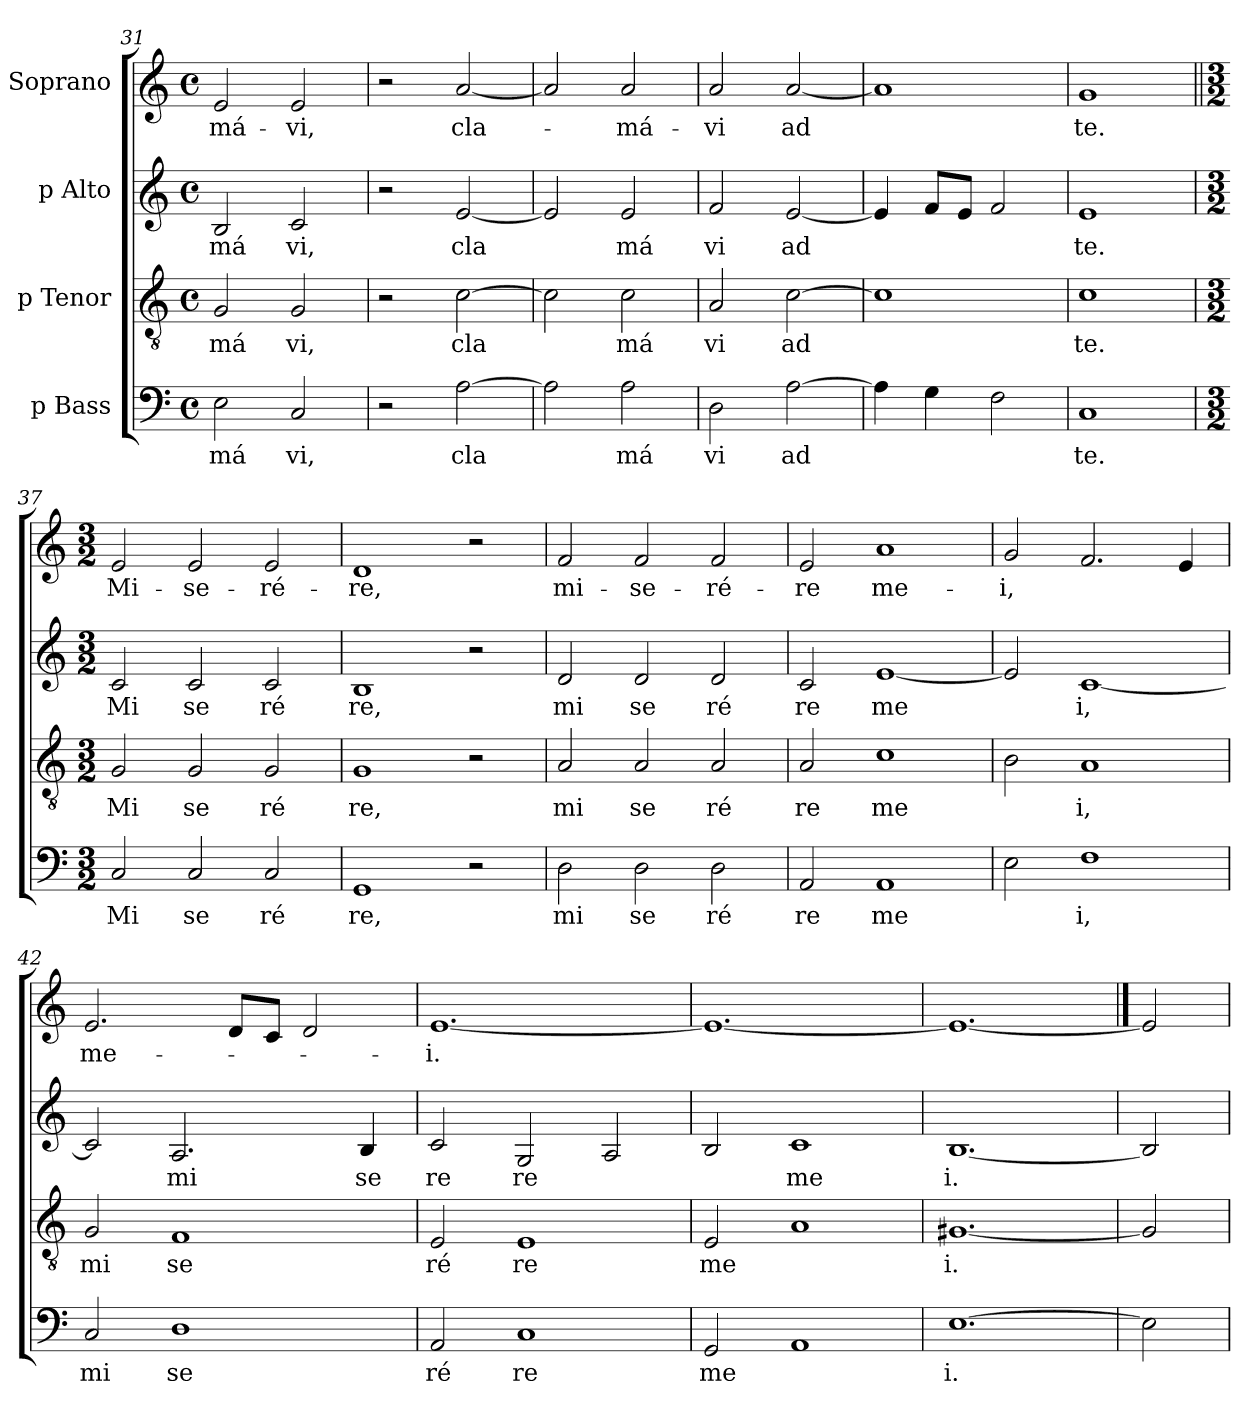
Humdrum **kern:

**kern	**text	**kern	**text	**kern	**text	**kern	**text
*part4	*part4	*part3	*part3	*part2	*part2	*part1	*part1
*staff4	*staff4	*staff3	*staff3	*staff2	*staff2	*staff1	*staff1
*I"p Bass	*	*I"p Tenor	*	*I"p Alto	*	*I"Soprano	*
*clefF4	*	*clefGv2	*	*clefG2	*	*clefG2	*
*M4/4	*	*M4/4	*	*M4/4	*	*M4/4	*
*met(c)	*	*met(c)	*	*met(c)	*	*met(c)	*
=31	=31	=31	=31	=31	=31	=31	=31
!	!LO:LY:b:cj	!	!LO:LY:b:cj	!	!LO:LY:b:cj	!	!LO:LY:b:cj
2E\	má	2G/	má	2B/	má	2e/	-má-
!	!LO:LY:b:cj	!	!LO:LY:b:cj	!	!LO:LY:b:cj	!	!LO:LY:b:cj
2C/	vi,	2G/	vi,	2c/	vi,	2e/	-vi,
=32	=32	=32	=32	=32	=32	=32	=32
2r	.	2r	.	2r	.	2r	.
!	!LO:LY:b	!	!LO:LY:b	!	!LO:LY:b	!	!LO:LY:b
[>2A\	cla	[>2c\	cla	[<2e/	cla	[<2a/	cla-
=33	=33	=33	=33	=33	=33	=33	=33
2A\]	.	2c\]	.	2e/]	.	2a/]	.
!	!LO:LY:b:cj	!	!LO:LY:b:cj	!	!LO:LY:b:cj	!	!LO:LY:b:cj
2A\	má	2c\	má	2e/	má	2a/	-má-
=34	=34	=34	=34	=34	=34	=34	=34
!	!LO:LY:b:cj	!	!LO:LY:b:cj	!	!LO:LY:b:cj	!	!LO:LY:b:cj
2D\	vi	2A/	vi	2f/	vi	2a/	-vi
!	!LO:LY:b:cj	!	!LO:LY:b:cj	!	!LO:LY:b:cj	!	!LO:LY:b:cj
[>2A\	ad	[>2c\	ad	[<2e/	ad	[<2a/	ad
=35	=35	=35	=35	=35	=35	=35	=35
4A\]	.	1c]	.	4e/]	.	1a]	.
4G\	.	.	.	8f/L	.	.	.
.	.	.	.	8e/J	.	.	.
2F\	.	.	.	2f/	.	.	.
=36	=36	=36	=36	=36	=36	=36	=36
!	!LO:LY:b:cj	!	!LO:LY:b:cj	!	!LO:LY:b:cj	!	!LO:LY:b:cj
1C	te.	1c	te.	1e	te.	1g	te.
!!LO:LB:g=z
=37	=37||	=37	=37||	=37	=37||	=37||	=37||
*M3/2	*	*M3/2	*	*M3/2	*	*M3/2	*
!	!LO:LY:b:cj	!	!LO:LY:b:cj	!	!LO:LY:b:cj	!	!LO:LY:b:cj
2C/	Mi	2G/	Mi	2c/	Mi	2e/	Mi-
!	!LO:LY:b:cj	!	!LO:LY:b:cj	!	!LO:LY:b:cj	!	!LO:LY:b:cj
2C/	se	2G/	se	2c/	se	2e/	-se-
!	!LO:LY:b:cj	!	!LO:LY:b:cj	!	!LO:LY:b:cj	!	!LO:LY:b:cj
2C/	ré	2G/	ré	2c/	ré	2e/	-ré-
=38	=38	=38	=38	=38	=38	=38	=38
!	!LO:LY:b:cj	!	!LO:LY:b:cj	!	!LO:LY:b:cj	!	!LO:LY:b:cj
1GG	re,	1G	re,	1B	re,	1d	-re,
2r	.	2r	.	2r	.	2r	.
=39	=39	=39	=39	=39	=39	=39	=39
!	!LO:LY:b:cj	!	!LO:LY:b:cj	!	!LO:LY:b:cj	!	!LO:LY:b:cj
2D\	mi	2A/	mi	2d/	mi	2f/	mi-
!	!LO:LY:b:cj	!	!LO:LY:b:cj	!	!LO:LY:b:cj	!	!LO:LY:b:cj
2D\	se	2A/	se	2d/	se	2f/	-se-
!	!LO:LY:b:cj	!	!LO:LY:b:cj	!	!LO:LY:b:cj	!	!LO:LY:b:cj
2D\	ré	2A/	ré	2d/	ré	2f/	-ré-
=40	=40	=40	=40	=40	=40	=40	=40
!	!LO:LY:b:cj	!	!LO:LY:b:cj	!	!LO:LY:b:cj	!	!LO:LY:b:cj
2AA/	re	2A/	re	2c/	re	2e/	-re
!	!LO:LY:b:cj	!	!LO:LY:b:cj	!	!LO:LY:b:cj	!	!LO:LY:b:cj
1AA	me	1c	me	[<1e	me	1a	me-
=41	=41	=41	=41	=41	=41	=41	=41
!	!	!	!	!	!	!	!LO:LY:b:cj
2E\	.	2B\	.	2e/]	.	2g/	-i,
!	!LO:LY:b:cj	!	!LO:LY:b:cj	!	!LO:LY:b:rj	!	!
1F	i,	1A	i,	[<1c	i,	2.f/	.
.	.	.	.	.	.	4e/	.
=42	=42	=42	=42	=42	=42	=42	=42
!	!LO:LY:b:cj	!	!LO:LY:b:cj	!	!	!	!LO:LY:b
2C/	mi	2G/	mi	2c/]	.	2.e/	me-
!	!LO:LY:b:cj	!	!LO:LY:b:cj	!	!LO:LY:b:cj	!	!
1D	se	1F	se	2.A/	mi	.	.
.	.	.	.	.	.	8d/L	.
.	.	.	.	.	.	8c/J	.
.	.	.	.	.	.	2d/	.
!	!	!	!	!	!LO:LY:b:cj	!	!
.	.	.	.	4B/	se	.	.
=43	=43	=43	=43	=43	=43	=43	=43
!	!LO:LY:b:cj	!	!LO:LY:b:cj	!	!LO:LY:b:cj	!	!LO:LY:b:rj
2AA/	ré	2E/	ré	2c/	re	[<1.e	-i.
!	!LO:LY:b:cj	!	!LO:LY:b:cj	!	!LO:LY:b:cj	!	!
1C	re	1E	re	2G/	re	.	.
.	.	.	.	2A/	.	.	.
=44	=44	=44	=44	=44	=44	=44	=44
!	!LO:LY:b	!	!LO:LY:b	!	!	!	!
2GG/	me	2E/	me	2B/	.	1.e_<	.
!	!	!	!	!	!LO:LY:b:cj	!	!
1AA	.	1A	.	1c	me	.	.
=45	=45	=45	=45	=45	=45	=45	=45
!	!LO:LY:b	!	!LO:LY:b	!	!LO:LY:b	!	!
[1.E	i.	[1.G#X	i.	[1.B	i.	1.e_	.
=46	==46	=46	==46	=46	==46	==46	==46
2E]	.	2G#]	.	2B]	.	2e]	.
=	=	=	=	=	=	=	=
*-	*-	*-	*-	*-	*-	*-	*-
